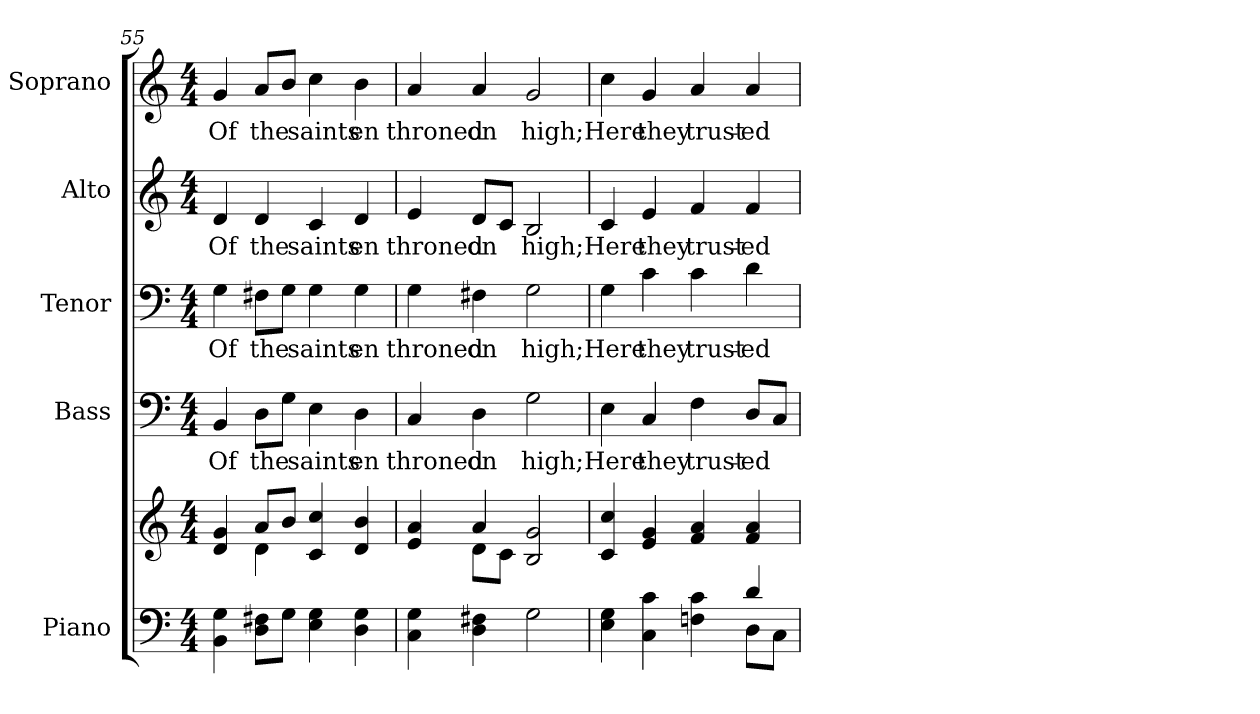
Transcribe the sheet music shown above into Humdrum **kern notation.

**kern	**kern	**kern	**text	**kern	**text	**kern	**text	**kern	**text
*part5	*part5	*part4	*part4	*part3	*part3	*part2	*part2	*part1	*part1
*staff6	*staff5	*staff4	*staff4	*staff3	*staff3	*staff2	*staff2	*staff1	*staff1
*I"Piano	*	*I"Bass	*	*I"Tenor	*	*I"Alto	*	*I"Soprano	*
*I'Pno.	*	*I'B.	*	*I'T.	*	*I'A.	*	*I'S.	*
!!LO:PB:g=z
*clefF4	*clefG2	*clefF4	*	*clefF4	*	*clefG2	*	*clefG2	*
*k[]	*k[]	*k[]	*	*k[]	*	*k[]	*	*k[]	*
*C:	*C:	*C:	*	*C:	*	*C:	*	*C:	*
*M4/4	*M4/4	*M4/4	*	*M4/4	*	*M4/4	*	*M4/4	*
=55	=55	=55	=55	=55	=55	=55	=55	=55	=55
*	*^	*	*	*	*	*	*	*	*
!	!	!	!	!LO:LY:b:color=#000000	!	!	!	!	!	!
!	!	!	!	!	!	!LO:LY:b:color=#000000	!	!	!	!
!	!	!	!	!	!	!	!	!LO:LY:b:color=#000000	!	!
!	!	!	!	!	!	!	!	!	!	!LO:LY:b:color=#000000
4BBi\ 4Gi	4di/ 4gi	4ryy	4BBi/	Of	4Gi\	Of	4di/	Of	4gi/	Of
!	!	!	!	!LO:LY:b:color=#000000	!	!	!	!	!	!
!	!	!	!	!	!	!LO:LY:b:color=#000000	!	!	!	!
!	!	!	!	!	!	!	!	!LO:LY:b:color=#000000	!	!
!	!	!	!	!	!	!	!	!	!	!LO:LY:b:color=#000000
8Di\ 8F#XiL	8ai/L	4di\	8Di\L	the	8F#Xi\L	the	4di/	the	8ai/L	the
8Gi\J	8bi/J	.	8Gi\J	.	8Gi\J	.	.	.	8bi/J	.
!	!	!	!	!LO:LY:b:color=#000000	!	!	!	!	!	!
!	!	!	!	!	!	!LO:LY:b:color=#000000	!	!	!	!
!	!	!	!	!	!	!	!	!LO:LY:b:color=#000000	!	!
!	!	!	!	!	!	!	!	!	!	!LO:LY:b:color=#000000
4Ei\ 4Gi	4ci/ 4cci	2ryy	4Ei\	saints	4Gi\	saints	4ci/	saints	4cci\	saints
!	!	!	!	!LO:LY:b:color=#000000	!	!	!	!	!	!
!	!	!	!	!	!	!LO:LY:b:color=#000000	!	!	!	!
!	!	!	!	!	!	!	!	!LO:LY:b:color=#000000	!	!
!	!	!	!	!	!	!	!	!	!	!LO:LY:b:color=#000000
4Di\ 4Gi	4di/ 4bi	.	4Di\	en	4Gi\	en	4di/	en	4bi\	en
=56	=56	=56	=56	=56	=56	=56	=56	=56	=56	=56
!	!	!	!	!LO:LY:b:color=#000000	!	!	!	!	!	!
!	!	!	!	!	!	!LO:LY:b:color=#000000	!	!	!	!
!	!	!	!	!	!	!	!	!LO:LY:b:color=#000000	!	!
!	!	!	!	!	!	!	!	!	!	!LO:LY:b:color=#000000
4Ci\ 4Gi	4ei/ 4ai	4ryy	4Ci/	throned	4Gi\	throned	4ei/	throned	4ai/	throned
!	!	!	!	!LO:LY:b:color=#000000	!	!	!	!	!	!
!	!	!	!	!	!	!LO:LY:b:color=#000000	!	!	!	!
!	!	!	!	!	!	!	!	!LO:LY:b:color=#000000	!	!
!	!	!	!	!	!	!	!	!	!	!LO:LY:b:color=#000000
4Di\ 4F#Xi	4ai/	8di\L	4Di\	on	4F#Xi\	on	8di/L	on	4ai/	on
.	.	8ci\J	.	.	.	.	8ci/J	.	.	.
!	!	!	!	!LO:LY:b:color=#000000	!	!	!	!	!	!
!	!	!	!	!	!	!LO:LY:b:color=#000000	!	!	!	!
!	!	!	!	!	!	!	!	!LO:LY:b:color=#000000	!	!
!	!	!	!	!	!	!	!	!	!	!LO:LY:b:color=#000000
2Gi\	2Bi/ 2gi	2ryy	2Gi\	high;	2Gi\	high;	2Bi/	high;	2gi/	high;
*	*v	*v	*	*	*	*	*	*	*	*
!!LO:PB:g=z
=57	=57	=57	=57	=57	=57	=57	=57	=57	=57
*^	*	*	*	*	*	*	*	*	*
*	*	*^	*	*	*	*	*	*	*	*
!	!	!	!	!	!LO:LY:b:color=#000000	!	!	!	!	!	!
*	*	*v	*v	*	*	*	*	*	*	*	*
*	*	*^	*	*	*	*	*	*	*	*
!	!	!	!	!	!	!	!LO:LY:b:color=#000000	!	!	!	!
*	*	*v	*v	*	*	*	*	*	*	*	*
*	*	*^	*	*	*	*	*	*	*	*
!	!	!	!	!	!	!	!	!	!LO:LY:b:color=#000000	!	!
*	*	*v	*v	*	*	*	*	*	*	*	*
*	*	*^	*	*	*	*	*	*	*	*
!	!	!	!	!	!	!	!	!	!	!	!LO:LY:b:color=#000000
*	*	*v	*v	*	*	*	*	*	*	*	*
4Ei\ 4Gi	2ryy	4ci/ 4cci	4Ei\	Here	4Gi\	Here	4ci/	Here	4cci\	Here
!	!	!	!	!LO:LY:b:color=#000000	!	!	!	!	!	!
!	!	!	!	!	!	!LO:LY:b:color=#000000	!	!	!	!
!	!	!	!	!	!	!	!	!LO:LY:b:color=#000000	!	!
!	!	!	!	!	!	!	!	!	!	!LO:LY:b:color=#000000
4Ci\ 4ci	.	4ei/ 4gi	4Ci/	they	4ci\	they	4ei/	they	4gi/	they
!	!	!	!	!LO:LY:b:color=#000000	!	!	!	!	!	!
!	!	!	!	!	!	!LO:LY:b:color=#000000	!	!	!	!
!	!	!	!	!	!	!	!	!LO:LY:b:color=#000000	!	!
!	!	!	!	!	!	!	!	!	!	!LO:LY:b:color=#000000
4Fni\ 4ci	4ryy	4fi/ 4ai	4Fi\	trust-	4ci\	trust-	4fi/	trust-	4ai/	trust-
!	!	!	!	!LO:LY:b:color=#000000	!	!	!	!	!	!
!	!	!	!	!	!	!LO:LY:b:color=#000000	!	!	!	!
!	!	!	!	!	!	!	!	!LO:LY:b:color=#000000	!	!
!	!	!	!	!	!	!	!	!	!	!LO:LY:b:color=#000000
4di/	8Di\L	4fi/ 4ai	8Di/L	-ed	4di\	-ed	4fi/	-ed	4ai/	-ed
.	8Ci\J	.	8Ci/J	.	.	.	.	.	.	.
*v	*v	*	*	*	*	*	*	*	*	*
=	=	=	=	=	=	=	=	=	=
*-	*-	*-	*-	*-	*-	*-	*-	*-	*-
